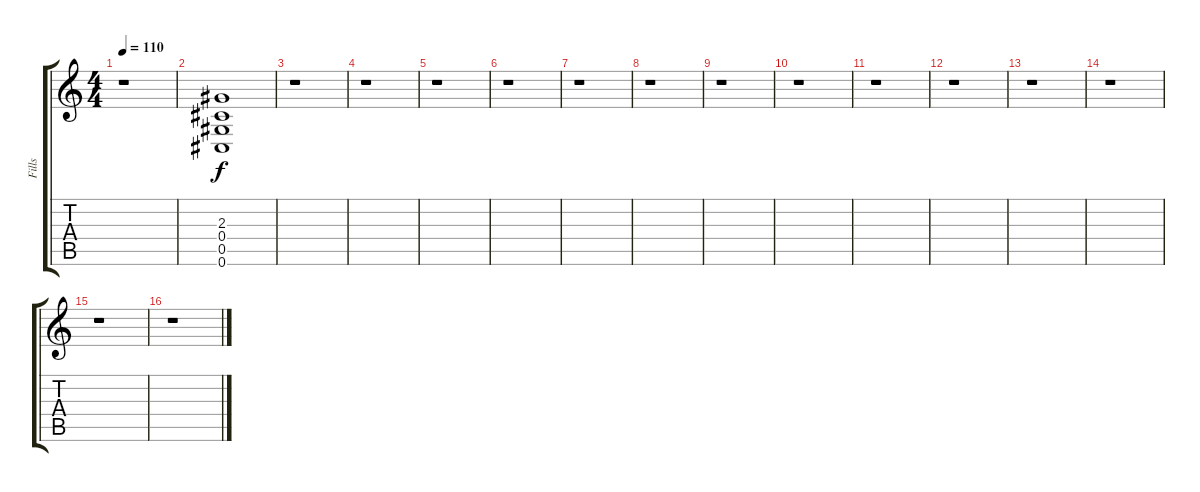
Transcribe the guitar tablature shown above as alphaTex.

\track ("Fills" "Fills") {instrument distortionguitar}
\staff {score tabs}
\tuning (Eb4 Bb3 Gb3 Db3 Ab2 Db2) {hide}
\ts (4 4)
\tempo 110
\clef g2
\ks c
r.1{dy f} |
(2.3 0.4 0.5 0.6).1 |
r.1 |
r.1 |
r.1 |
r.1 |
r.1 |
r.1 |
r.1 |
r.1 |
r.1 |
r.1 |
r.1 |
r.1 |
r.1 |
r.1
